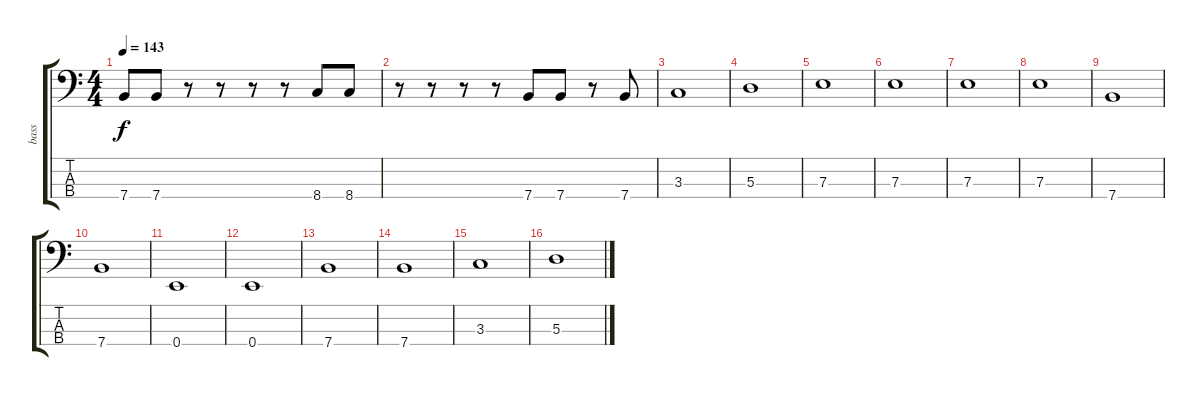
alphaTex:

\track ("bass" "bass") {instrument slapbass1}
\staff {score tabs}
\tuning (G2 D2 A1 E1) {hide}
\ts (4 4)
\tempo 143
\clef f4
\ks c
7.4.8{dy f} 7.4.8 r.8 r.8 r.8 r.8 8.4.8 8.4.8 |
r.8 r.8 r.8 r.8 7.4.8 7.4.8 r.8 7.4.8 |
3.3.1 |
5.3.1 |
7.3.1 |
7.3.1 |
7.3.1 |
7.3.1 |
7.4.1 |
7.4.1 |
0.4.1 |
0.4.1 |
7.4.1 |
7.4.1 |
3.3.1 |
5.3.1
